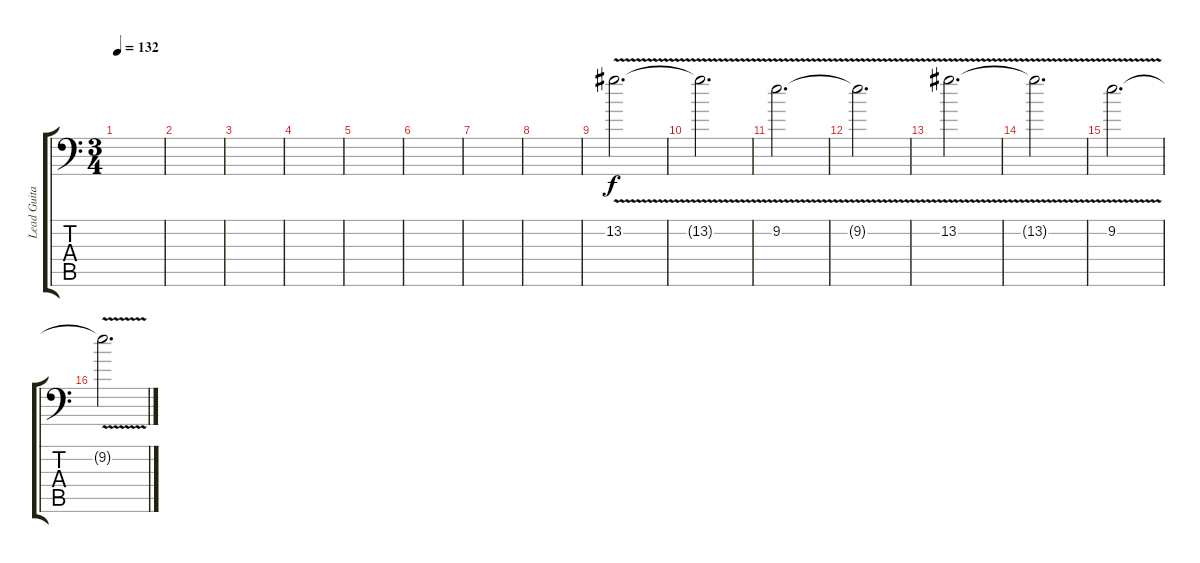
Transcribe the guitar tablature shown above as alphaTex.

\track ("Lead Guitar 2" "Lead Guita") {instrument distortionguitar}
\staff {score tabs}
\tuning (C4 G3 Eb3 Bb2 F2 Bb1) {hide}
\ts (3 4)
\tempo 132
\clef f4
\ks c
|
|
|
|
|
|
|
|
13.2{v}.2{d} |
13.2{t}.2{d} |
9.2{v}.2{d} |
9.2{t}.2{d} |
13.2{v}.2{d} |
13.2{t}.2{d} |
9.2{v}.2{d} |
9.2{t}.2{d}
